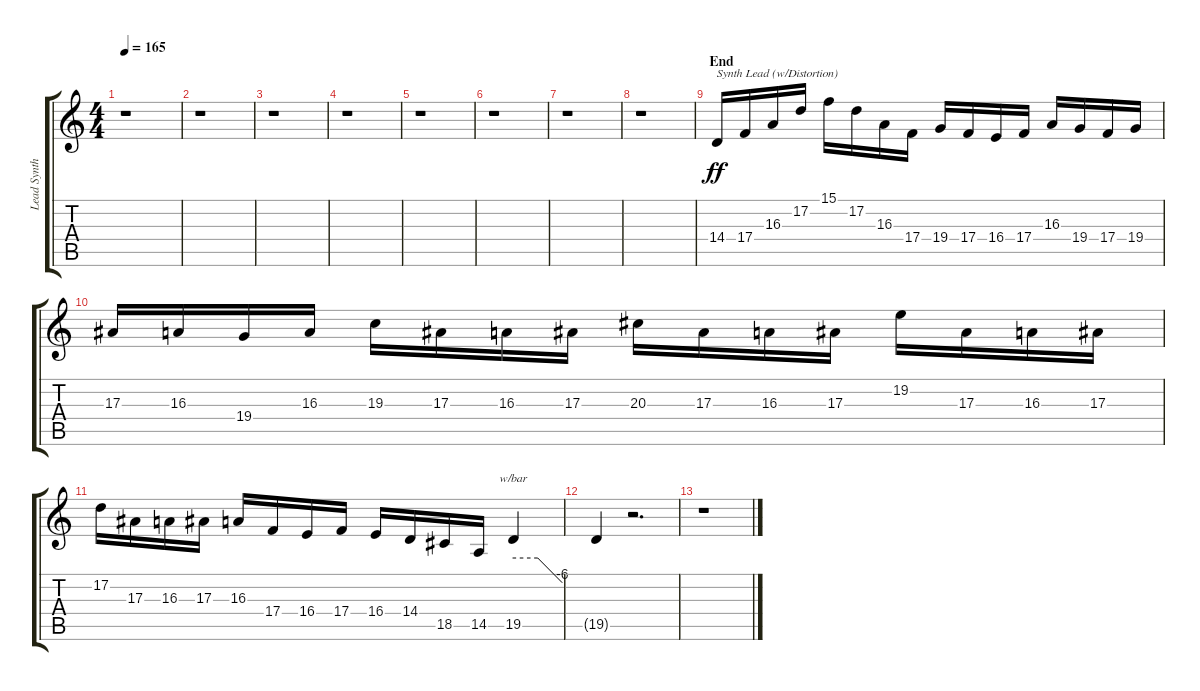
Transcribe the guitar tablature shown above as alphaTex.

\track ("Lead Synth" "Lead Synth") {instrument lead1square}
\staff {score tabs}
\tuning (D4 A3 F3 C3 G2 D2) {hide}
\ts (4 4)
\tempo 165
\clef g2
\ks c
r.1{dy ff} |
r.1 |
r.1 |
r.1 |
r.1 |
r.1 |
r.1 |
r.1 |
\section ("" "End")
14.4.16{txt "Synth Lead (w/Distortion)" volume 16 balance 8 instrument lead1square} 17.4.16 16.3.16 17.2.16 15.1.16 17.2.16 16.3.16 17.4.16 19.4.16 17.4.16 16.4.16 17.4.16 16.3.16 19.4.16 17.4.16 19.4.16 |
17.3.16 16.3.16 19.4.16 16.3.16 19.3.16 17.3.16 16.3.16 17.3.16 20.3.16 17.3.16 16.3.16 17.3.16 19.2.16 17.3.16 16.3.16 17.3.16 |
17.2.16 17.3.16 16.3.16 17.3.16 16.3.16 17.4.16 16.4.16 17.4.16 16.4.16 14.4.16 18.5.16 14.5.16 19.5.4{tbe (custom default 0 0 30 0 60 -24)} |
19.5{t}.4 r.2{d} |
r.1
